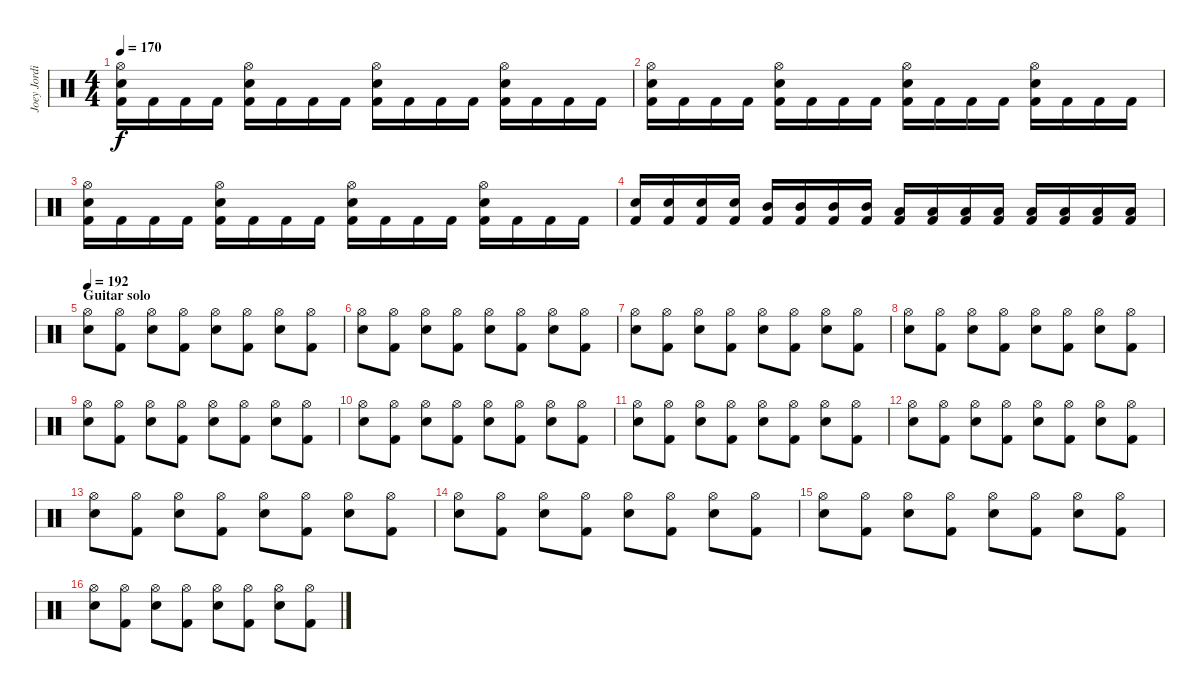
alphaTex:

\track ("Joey Jordinson" "Joey Jordi") {instrument percussion}
\staff {score}
\articulation defaults
\ts (4 4)
\tempo 170
\clef neutral
\ks c
("Hi-Hat (open)" "Snare (hit) 2" "Kick (hit) 2").16{dy f} "Kick (hit) 2".16 "Kick (hit) 2".16 "Kick (hit) 2".16 ("Hi-Hat (open)" "Snare (hit) 2" "Kick (hit) 2").16 "Kick (hit) 2".16 "Kick (hit) 2".16 "Kick (hit) 2".16 ("Hi-Hat (open)" "Snare (hit) 2" "Kick (hit) 2").16 "Kick (hit) 2".16 "Kick (hit) 2".16 "Kick (hit) 2".16 ("Hi-Hat (open)" "Snare (hit) 2" "Kick (hit) 2").16 "Kick (hit) 2".16 "Kick (hit) 2".16 "Kick (hit) 2".16 |
("Hi-Hat (open)" "Snare (hit) 2" "Kick (hit) 2").16 "Kick (hit) 2".16 "Kick (hit) 2".16 "Kick (hit) 2".16 ("Hi-Hat (open)" "Snare (hit) 2" "Kick (hit) 2").16 "Kick (hit) 2".16 "Kick (hit) 2".16 "Kick (hit) 2".16 ("Hi-Hat (open)" "Snare (hit) 2" "Kick (hit) 2").16 "Kick (hit) 2".16 "Kick (hit) 2".16 "Kick (hit) 2".16 ("Hi-Hat (open)" "Snare (hit) 2" "Kick (hit) 2").16 "Kick (hit) 2".16 "Kick (hit) 2".16 "Kick (hit) 2".16 |
("Hi-Hat (open)" "Snare (hit) 2" "Kick (hit) 2").16 "Kick (hit) 2".16 "Kick (hit) 2".16 "Kick (hit) 2".16 ("Hi-Hat (open)" "Snare (hit) 2" "Kick (hit) 2").16 "Kick (hit) 2".16 "Kick (hit) 2".16 "Kick (hit) 2".16 ("Hi-Hat (open)" "Snare (hit) 2" "Kick (hit) 2").16 "Kick (hit) 2".16 "Kick (hit) 2".16 "Kick (hit) 2".16 ("Hi-Hat (open)" "Snare (hit) 2" "Kick (hit) 2").16 "Kick (hit) 2".16 "Kick (hit) 2".16 "Kick (hit) 2".16 |
("Snare (hit) 2" "Kick (hit) 2").16 ("Snare (hit) 2" "Kick (hit) 2").16 ("Snare (hit) 2" "Kick (hit) 2").16 ("Snare (hit) 2" "Kick (hit) 2").16 ("Mid Tom (hit)" "Kick (hit) 2").16 ("Mid Tom (hit)" "Kick (hit) 2").16 ("Mid Tom (hit)" "Kick (hit) 2").16 ("Mid Tom (hit)" "Kick (hit) 2").16 ("Low Tom (hit)" "Kick (hit) 2").16 ("Low Tom (hit)" "Kick (hit) 2").16 ("Low Tom (hit)" "Kick (hit) 2").16 ("Low Tom (hit)" "Kick (hit) 2").16 ("Low Floor Tom (hit)" "Kick (hit) 2").16 ("Low Floor Tom (hit)" "Kick (hit) 2").16 ("Low Floor Tom (hit)" "Kick (hit) 2").16 ("Low Floor Tom (hit)" "Kick (hit) 2").16 |
\section ("" "Guitar solo")
\tempo 192
("Hi-Hat (open)" "Snare (hit) 2").8 ("Hi-Hat (open)" "Kick (hit) 2").8 ("Hi-Hat (open)" "Snare (hit) 2").8 ("Hi-Hat (open)" "Kick (hit) 2").8 ("Hi-Hat (open)" "Snare (hit) 2").8 ("Hi-Hat (open)" "Kick (hit) 2").8 ("Hi-Hat (open)" "Snare (hit) 2").8 ("Hi-Hat (open)" "Kick (hit) 2").8 |
("Hi-Hat (open)" "Snare (hit) 2").8 ("Hi-Hat (open)" "Kick (hit) 2").8 ("Hi-Hat (open)" "Snare (hit) 2").8 ("Hi-Hat (open)" "Kick (hit) 2").8 ("Hi-Hat (open)" "Snare (hit) 2").8 ("Hi-Hat (open)" "Kick (hit) 2").8 ("Hi-Hat (open)" "Snare (hit) 2").8 ("Hi-Hat (open)" "Kick (hit) 2").8 |
("Hi-Hat (open)" "Snare (hit) 2").8 ("Hi-Hat (open)" "Kick (hit) 2").8 ("Hi-Hat (open)" "Snare (hit) 2").8 ("Hi-Hat (open)" "Kick (hit) 2").8 ("Hi-Hat (open)" "Snare (hit) 2").8 ("Hi-Hat (open)" "Kick (hit) 2").8 ("Hi-Hat (open)" "Snare (hit) 2").8 ("Hi-Hat (open)" "Kick (hit) 2").8 |
("Hi-Hat (open)" "Snare (hit) 2").8 ("Hi-Hat (open)" "Kick (hit) 2").8 ("Hi-Hat (open)" "Snare (hit) 2").8 ("Hi-Hat (open)" "Kick (hit) 2").8 ("Hi-Hat (open)" "Snare (hit) 2").8 ("Hi-Hat (open)" "Kick (hit) 2").8 ("Hi-Hat (open)" "Snare (hit) 2").8 ("Hi-Hat (open)" "Kick (hit) 2").8 |
("Hi-Hat (open)" "Snare (hit) 2").8 ("Hi-Hat (open)" "Kick (hit) 2").8 ("Hi-Hat (open)" "Snare (hit) 2").8 ("Hi-Hat (open)" "Kick (hit) 2").8 ("Hi-Hat (open)" "Snare (hit) 2").8 ("Hi-Hat (open)" "Kick (hit) 2").8 ("Hi-Hat (open)" "Snare (hit) 2").8 ("Hi-Hat (open)" "Kick (hit) 2").8 |
("Hi-Hat (open)" "Snare (hit) 2").8 ("Hi-Hat (open)" "Kick (hit) 2").8 ("Hi-Hat (open)" "Snare (hit) 2").8 ("Hi-Hat (open)" "Kick (hit) 2").8 ("Hi-Hat (open)" "Snare (hit) 2").8 ("Hi-Hat (open)" "Kick (hit) 2").8 ("Hi-Hat (open)" "Snare (hit) 2").8 ("Hi-Hat (open)" "Kick (hit) 2").8 |
("Hi-Hat (open)" "Snare (hit) 2").8 ("Hi-Hat (open)" "Kick (hit) 2").8 ("Hi-Hat (open)" "Snare (hit) 2").8 ("Hi-Hat (open)" "Kick (hit) 2").8 ("Hi-Hat (open)" "Snare (hit) 2").8 ("Hi-Hat (open)" "Kick (hit) 2").8 ("Hi-Hat (open)" "Snare (hit) 2").8 ("Hi-Hat (open)" "Kick (hit) 2").8 |
("Hi-Hat (open)" "Snare (hit) 2").8 ("Hi-Hat (open)" "Kick (hit) 2").8 ("Hi-Hat (open)" "Snare (hit) 2").8 ("Hi-Hat (open)" "Kick (hit) 2").8 ("Hi-Hat (open)" "Snare (hit) 2").8 ("Hi-Hat (open)" "Kick (hit) 2").8 ("Hi-Hat (open)" "Snare (hit) 2").8 ("Hi-Hat (open)" "Kick (hit) 2").8 |
("Hi-Hat (open)" "Snare (hit) 2").8 ("Hi-Hat (open)" "Kick (hit) 2").8 ("Hi-Hat (open)" "Snare (hit) 2").8 ("Hi-Hat (open)" "Kick (hit) 2").8 ("Hi-Hat (open)" "Snare (hit) 2").8 ("Hi-Hat (open)" "Kick (hit) 2").8 ("Hi-Hat (open)" "Snare (hit) 2").8 ("Hi-Hat (open)" "Kick (hit) 2").8 |
("Hi-Hat (open)" "Snare (hit) 2").8 ("Hi-Hat (open)" "Kick (hit) 2").8 ("Hi-Hat (open)" "Snare (hit) 2").8 ("Hi-Hat (open)" "Kick (hit) 2").8 ("Hi-Hat (open)" "Snare (hit) 2").8 ("Hi-Hat (open)" "Kick (hit) 2").8 ("Hi-Hat (open)" "Snare (hit) 2").8 ("Hi-Hat (open)" "Kick (hit) 2").8 |
("Hi-Hat (open)" "Snare (hit) 2").8 ("Hi-Hat (open)" "Kick (hit) 2").8 ("Hi-Hat (open)" "Snare (hit) 2").8 ("Hi-Hat (open)" "Kick (hit) 2").8 ("Hi-Hat (open)" "Snare (hit) 2").8 ("Hi-Hat (open)" "Kick (hit) 2").8 ("Hi-Hat (open)" "Snare (hit) 2").8 ("Hi-Hat (open)" "Kick (hit) 2").8 |
("Hi-Hat (open)" "Snare (hit) 2").8 ("Hi-Hat (open)" "Kick (hit) 2").8 ("Hi-Hat (open)" "Snare (hit) 2").8 ("Hi-Hat (open)" "Kick (hit) 2").8 ("Hi-Hat (open)" "Snare (hit) 2").8 ("Hi-Hat (open)" "Kick (hit) 2").8 ("Hi-Hat (open)" "Snare (hit) 2").8 ("Hi-Hat (open)" "Kick (hit) 2").8
